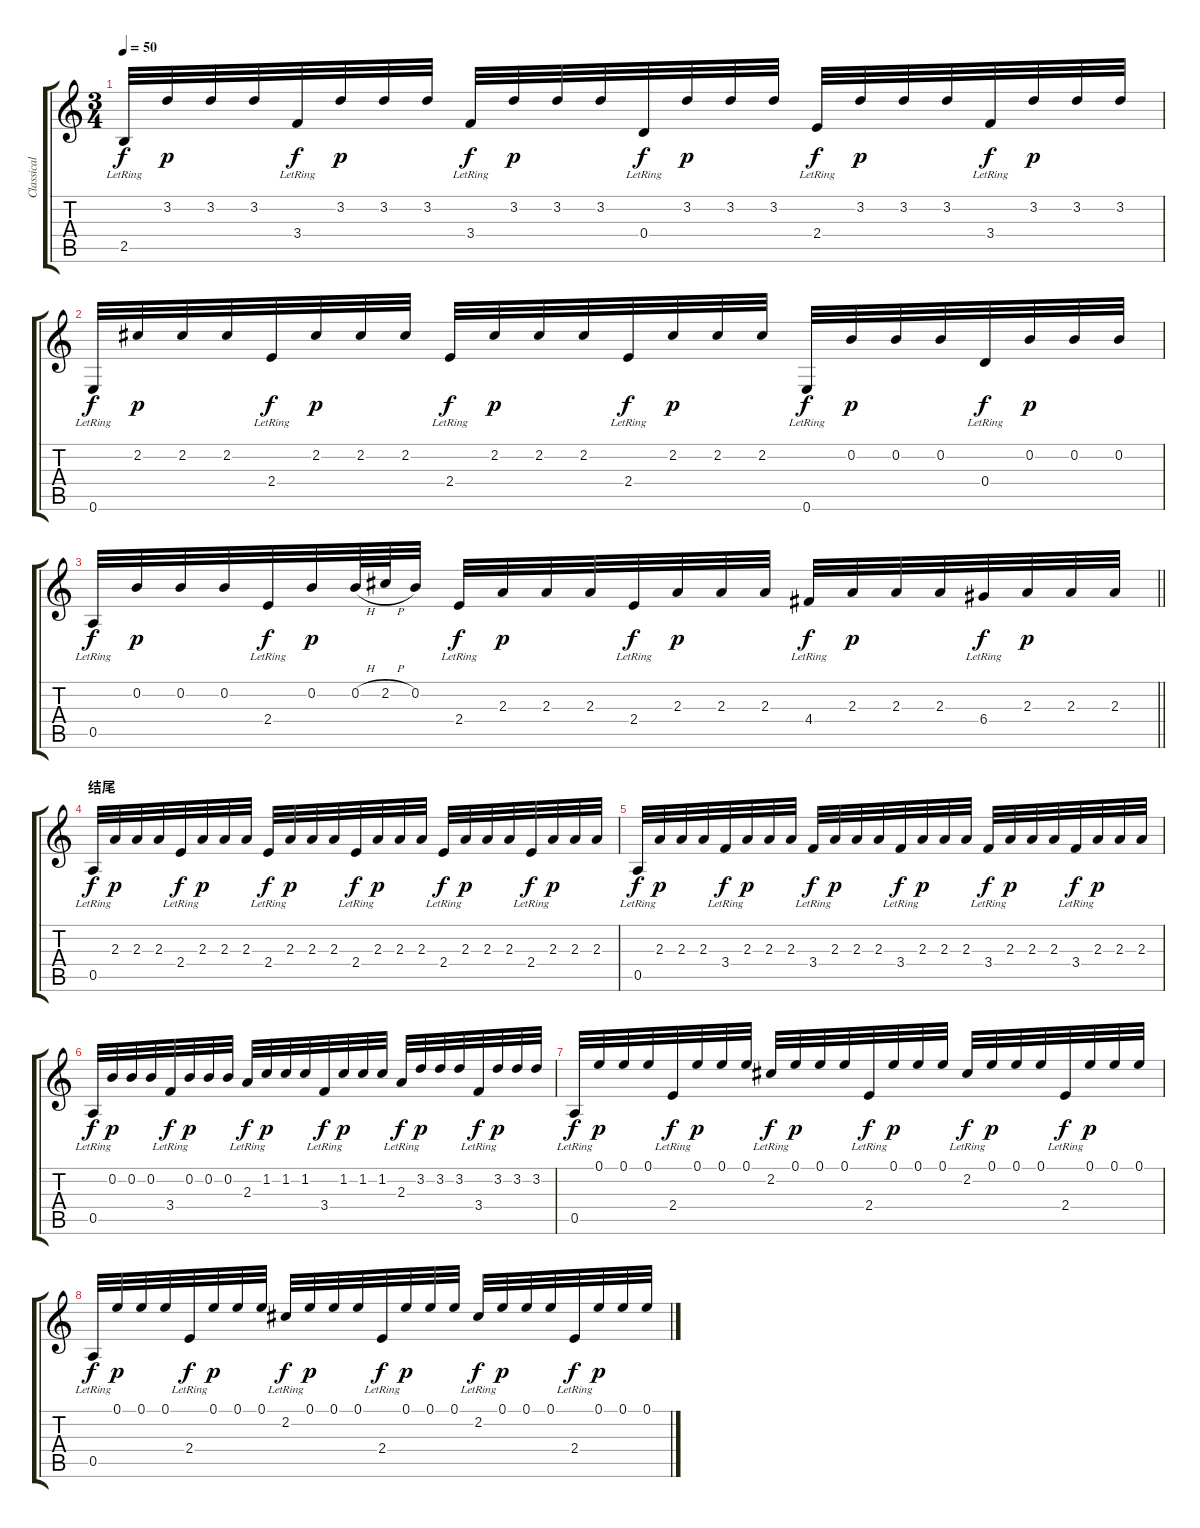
\track ("Classical Guitar" "Classical ") {instrument acousticguitarnylon}
\staff {score tabs}
\tuning (E4 B3 G3 D3 A2 E2) {hide}
\ts (3 4)
\tempo 50
\clef g2
\ks c
2.5{lr}.32{dy f} 3.2.32{dy p} 3.2.32 3.2.32 3.4{lr}.32{dy f} 3.2.32{dy p} 3.2.32 3.2.32 3.4{lr}.32{dy f} 3.2.32{dy p} 3.2.32 3.2.32 0.4{lr}.32{dy f} 3.2.32{dy p} 3.2.32 3.2.32 2.4{lr}.32{dy f} 3.2.32{dy p} 3.2.32 3.2.32 3.4{lr}.32{dy f} 3.2.32{dy p} 3.2.32 3.2.32 |
0.6{lr}.32{dy f} 2.2.32{dy p} 2.2.32 2.2.32 2.4{lr}.32{dy f} 2.2.32{dy p} 2.2.32 2.2.32 2.4{lr}.32{dy f} 2.2.32{dy p} 2.2.32 2.2.32 2.4{lr}.32{dy f} 2.2.32{dy p} 2.2.32 2.2.32 0.6{lr}.32{dy f} 0.2.32{dy p} 0.2.32 0.2.32 0.4{lr}.32{dy f} 0.2.32{dy p} 0.2.32 0.2.32 |
\barLineRight lightlight
0.5{lr}.32{dy f} 0.2.32{dy p} 0.2.32 0.2.32 2.4{lr}.32{dy f} 0.2.32{dy p} 0.2{h}.64 2.2{h}.64 0.2.32 2.4{lr}.32{dy f} 2.3.32{dy p} 2.3.32 2.3.32 2.4{lr}.32{dy f} 2.3.32{dy p} 2.3.32 2.3.32 4.4{lr}.32{dy f} 2.3.32{dy p} 2.3.32 2.3.32 6.4{lr}.32{dy f} 2.3.32{dy p} 2.3.32 2.3.32 |
\section ("" "结尾")
0.5{lr}.32{dy f} 2.3.32{dy p} 2.3.32 2.3.32 2.4{lr}.32{dy f} 2.3.32{dy p} 2.3.32 2.3.32 2.4{lr}.32{dy f} 2.3.32{dy p} 2.3.32 2.3.32 2.4{lr}.32{dy f} 2.3.32{dy p} 2.3.32 2.3.32 2.4{lr}.32{dy f} 2.3.32{dy p} 2.3.32 2.3.32 2.4{lr}.32{dy f} 2.3.32{dy p} 2.3.32 2.3.32 |
0.5{lr}.32{dy f} 2.3.32{dy p} 2.3.32 2.3.32 3.4{lr}.32{dy f} 2.3.32{dy p} 2.3.32 2.3.32 3.4{lr}.32{dy f} 2.3.32{dy p} 2.3.32 2.3.32 3.4{lr}.32{dy f} 2.3.32{dy p} 2.3.32 2.3.32 3.4{lr}.32{dy f} 2.3.32{dy p} 2.3.32 2.3.32 3.4{lr}.32{dy f} 2.3.32{dy p} 2.3.32 2.3.32 |
0.5{lr}.32{dy f} 0.2.32{dy p} 0.2.32 0.2.32 3.4{lr}.32{dy f} 0.2.32{dy p} 0.2.32 0.2.32 2.3{lr}.32{dy f} 1.2.32{dy p} 1.2.32 1.2.32 3.4{lr}.32{dy f} 1.2.32{dy p} 1.2.32 1.2.32 2.3{lr}.32{dy f} 3.2.32{dy p} 3.2.32 3.2.32 3.4{lr}.32{dy f} 3.2.32{dy p} 3.2.32 3.2.32 |
0.5{lr}.32{dy f} 0.1.32{dy p} 0.1.32 0.1.32 2.4{lr}.32{dy f} 0.1.32{dy p} 0.1.32 0.1.32 2.2{lr}.32{dy f} 0.1.32{dy p} 0.1.32 0.1.32 2.4{lr}.32{dy f} 0.1.32{dy p} 0.1.32 0.1.32 2.2{lr}.32{dy f} 0.1.32{dy p} 0.1.32 0.1.32 2.4{lr}.32{dy f} 0.1.32{dy p} 0.1.32 0.1.32 |
0.5{lr}.32{dy f} 0.1.32{dy p} 0.1.32 0.1.32 2.4{lr}.32{dy f} 0.1.32{dy p} 0.1.32 0.1.32 2.2{lr}.32{dy f} 0.1.32{dy p} 0.1.32 0.1.32 2.4{lr}.32{dy f} 0.1.32{dy p} 0.1.32 0.1.32 2.2{lr}.32{dy f} 0.1.32{dy p} 0.1.32 0.1.32 2.4{lr}.32{dy f} 0.1.32{dy p} 0.1.32 0.1.32
